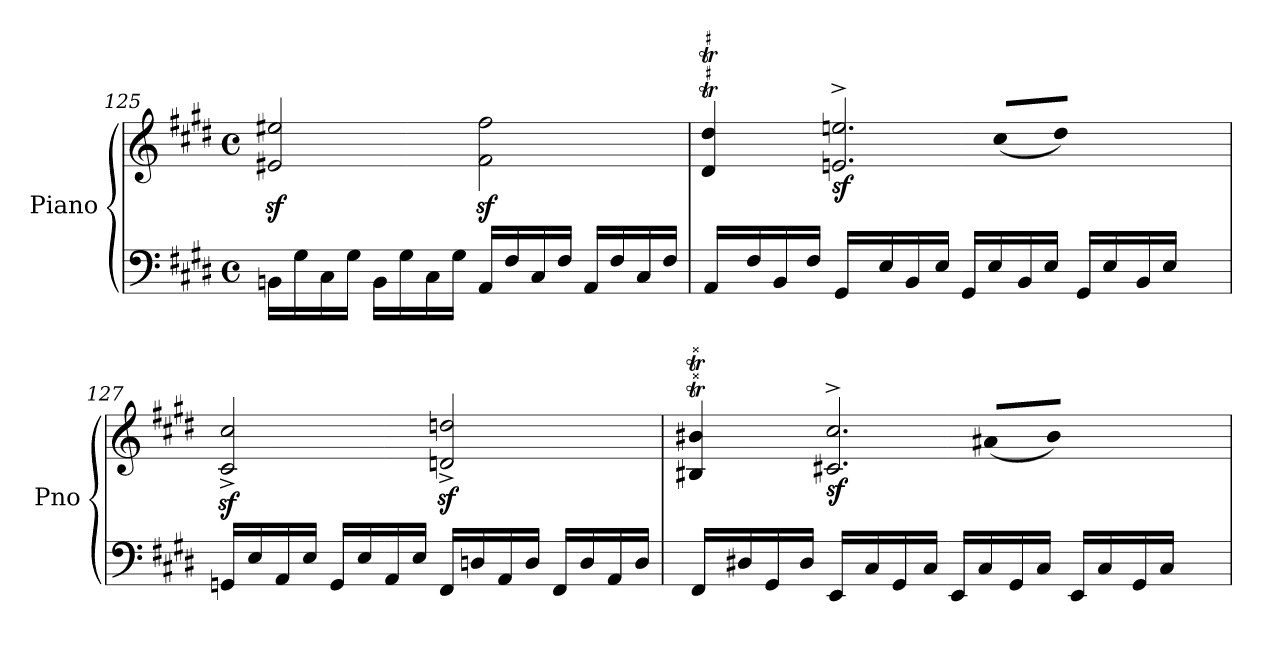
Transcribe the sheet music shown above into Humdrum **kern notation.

**kern	**kern	**dynam
*part1	*part1	*part1
*staff2	*staff1	*staff1/2
*I"Piano	*	*
*I'Pno	*	*
*clefF4	*clefG2	*
*k[f#c#g#d#]	*k[f#c#g#d#]	*
*M4/4	*M4/4	*
*met(c)	*met(c)	*
=125	=125	=125
16BBn\LL	2e#X/z< 2ee#X/z<	.
16G#\	.	.
16C#\	.	.
16G#\JJ	.	.
16BB\LL	.	.
16G#\	.	.
16C#\	.	.
16G#\JJ	.	.
16AA/LL	2f#\z< 2ff#\z<	.
16F#/	.	.
16C#/	.	.
16F#/JJ	.	.
16AA/LL	.	.
16F#/	.	.
16C#/	.	.
16F#/JJ	.	.
!!LO:LB:g=z
=126	=126	=126
*	*^	*
*	*	*Xtuplet	*
!	!	!LO:N:vis=8.	!
640ryy	4d#/T 4dd#/T	320%11ryy	.
16AA/LL	.	.	.
.	.	960ryy	.
!	!	!LO:N:vis=16	!
.	.	640%23ee!yy	.
16F#/	.	.	.
!	!	!LO:N:vis=16	!
.	.	640%23dd#!yy	.
!	!	!LO:N:vis=16	!
.	.	640%23eenyy	.
16BB/	.	.	.
!	!	!LO:N:vis=16	!
.	.	640%23dd#!yy	.
!	!	!LO:N:vis=16	!
.	.	(<640%23cc#/LL	.
16F#/JJ	.	.	.
!	!	!LO:N:vis=16	!
.	.	640%23dd#/JJ)	.
!	!	!	!LO:DY:b
.	2.en/^ 2.een/^	.	sf
.	.	640ryy	.
16GG#/LL	.	.	.
.	.	960%719ryy	.
16E/	.	.	.
16BB/	.	.	.
16E/JJ	.	.	.
16GG#/LL	.	.	.
16E/	.	.	.
16BB/	.	.	.
16E/JJ	.	.	.
16GG#/LL	.	.	.
16E/	.	.	.
16BB/	.	.	.
16E/JJ	.	.	.
.	640ryy	.	.
*	*v	*v	*
=127	=127	=127
16GGn/LL	2c#/z<^ 2cc#/z<^	.
16E/	.	.
16AA/	.	.
16E/JJ	.	.
16GG/LL	.	.
16E/	.	.
16AA/	.	.
16E/JJ	.	.
16FF#/LL	2dn/z<^ 2ddn/z<^	.
16Dn/	.	.
16AA/	.	.
16D/JJ	.	.
16FF#/LL	.	.
16D/	.	.
16AA/	.	.
16D/JJ	.	.
!!LO:LB:g=z
=128	=128	=128
*	*^	*
!	!	!LO:N:vis=8.	!
640ryy	4B#X/T 4b#X/T	320%11ryy	.
16FF#/LL	.	.	.
.	.	960ryy	.
!	!	!LO:N:vis=16	!
.	.	640%23cc#!yy	.
16D#X/	.	.	.
!	!	!LO:N:vis=16	!
.	.	640%23b#!yy	.
!	!	!LO:N:vis=16	!
.	.	640%23cc#!yy	.
16GG#/	.	.	.
!	!	!LO:N:vis=16	!
.	.	640%23b#!yy	.
!	!	!LO:N:vis=16	!
.	.	(<640%23a#X/LL	.
16D#/JJ	.	.	.
!	!	!LO:N:vis=16	!
.	.	640%23b#/JJ)	.
!	!	!	!LO:DY:b
.	2.c#/^ 2.cc#/^	.	sf
.	.	640ryy	.
16EE/LL	.	.	.
.	.	960%719ryy	.
16C#/	.	.	.
16GG#/	.	.	.
16C#/JJ	.	.	.
16EE/LL	.	.	.
16C#/	.	.	.
16GG#/	.	.	.
16C#/JJ	.	.	.
16EE/LL	.	.	.
16C#/	.	.	.
16GG#/	.	.	.
16C#/JJ	.	.	.
.	640ryy	.	.
*	*v	*v	*
=	=	=
*-	*-	*-
